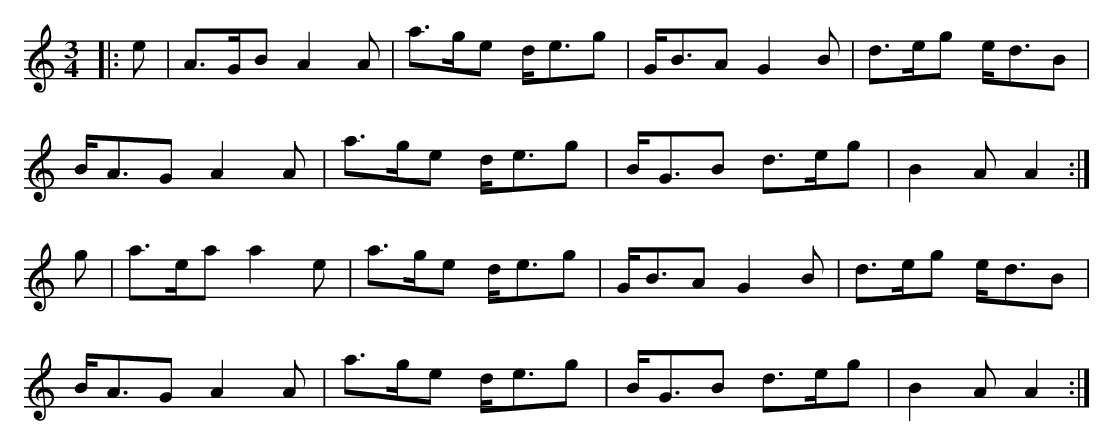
X:1
M:3/4
K:Amin
|:e|A>GB A2A|a>ge d<eg|G<BA G2B|d>eg e<dB|
B<AG A2A|a>ge d<eg|B<GB d>eg|B2A A2:|
g|a>ea a2e|a>ge d<eg|G<BA G2B|d>eg e<dB|
B<AG A2A|a>ge d<eg|B<GB d>eg|B2A A2:|
